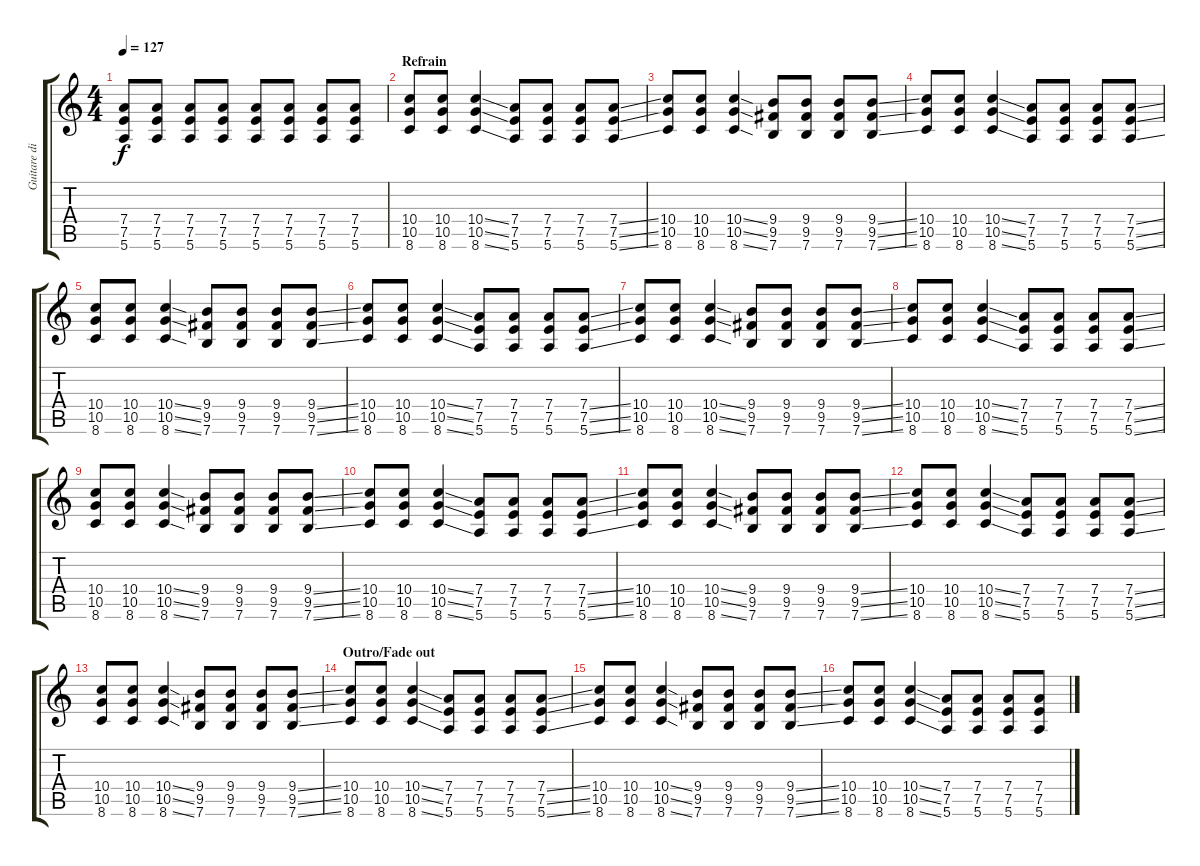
\track ("Guitare disto" "Guitare di") {instrument overdrivenguitar}
\staff {score tabs}
\tuning (E4 B3 G3 D3 A2 E2) {hide}
\ts (4 4)
\tempo 127
\clef g2
\ks c
(7.4 7.5 5.6).8{dy f} (7.4 7.5 5.6).8 (7.4 7.5 5.6).8 (7.4 7.5 5.6).8 (7.4 7.5 5.6).8 (7.4 7.5 5.6).8 (7.4 7.5 5.6).8 (7.4 7.5 5.6).8 |
\section ("" "Refrain")
(10.4 10.5 8.6).8 (10.4 10.5 8.6).8 (10.4{ss} 10.5{ss} 8.6{ss}).4 (7.4 7.5 5.6).8 (7.4 7.5 5.6).8 (7.4 7.5 5.6).8 (7.4{ss} 7.5{ss} 5.6{ss}).8 |
(10.4 10.5 8.6).8 (10.4 10.5 8.6).8 (10.4{ss} 10.5{ss} 8.6{ss}).4 (9.4 9.5 7.6).8 (9.4 9.5 7.6).8 (9.4 9.5 7.6).8 (9.4{ss} 9.5{ss} 7.6{ss}).8 |
(10.4 10.5 8.6).8 (10.4 10.5 8.6).8 (10.4{ss} 10.5{ss} 8.6{ss}).4 (7.4 7.5 5.6).8 (7.4 7.5 5.6).8 (7.4 7.5 5.6).8 (7.4{ss} 7.5{ss} 5.6{ss}).8 |
(10.4 10.5 8.6).8 (10.4 10.5 8.6).8 (10.4{ss} 10.5{ss} 8.6{ss}).4 (9.4 9.5 7.6).8 (9.4 9.5 7.6).8 (9.4 9.5 7.6).8 (9.4{ss} 9.5{ss} 7.6{ss}).8 |
(10.4 10.5 8.6).8 (10.4 10.5 8.6).8 (10.4{ss} 10.5{ss} 8.6{ss}).4 (7.4 7.5 5.6).8 (7.4 7.5 5.6).8 (7.4 7.5 5.6).8 (7.4{ss} 7.5{ss} 5.6{ss}).8 |
(10.4 10.5 8.6).8 (10.4 10.5 8.6).8 (10.4{ss} 10.5{ss} 8.6{ss}).4 (9.4 9.5 7.6).8 (9.4 9.5 7.6).8 (9.4 9.5 7.6).8 (9.4{ss} 9.5{ss} 7.6{ss}).8 |
(10.4 10.5 8.6).8 (10.4 10.5 8.6).8 (10.4{ss} 10.5{ss} 8.6{ss}).4 (7.4 7.5 5.6).8 (7.4 7.5 5.6).8 (7.4 7.5 5.6).8 (7.4{ss} 7.5{ss} 5.6{ss}).8 |
(10.4 10.5 8.6).8 (10.4 10.5 8.6).8 (10.4{ss} 10.5{ss} 8.6{ss}).4 (9.4 9.5 7.6).8 (9.4 9.5 7.6).8 (9.4 9.5 7.6).8 (9.4{ss} 9.5{ss} 7.6{ss}).8 |
(10.4 10.5 8.6).8 (10.4 10.5 8.6).8 (10.4{ss} 10.5{ss} 8.6{ss}).4 (7.4 7.5 5.6).8 (7.4 7.5 5.6).8 (7.4 7.5 5.6).8 (7.4{ss} 7.5{ss} 5.6{ss}).8 |
(10.4 10.5 8.6).8 (10.4 10.5 8.6).8 (10.4{ss} 10.5{ss} 8.6{ss}).4 (9.4 9.5 7.6).8 (9.4 9.5 7.6).8 (9.4 9.5 7.6).8 (9.4{ss} 9.5{ss} 7.6{ss}).8 |
(10.4 10.5 8.6).8 (10.4 10.5 8.6).8 (10.4{ss} 10.5{ss} 8.6{ss}).4 (7.4 7.5 5.6).8 (7.4 7.5 5.6).8 (7.4 7.5 5.6).8 (7.4{ss} 7.5{ss} 5.6{ss}).8 |
(10.4 10.5 8.6).8 (10.4 10.5 8.6).8 (10.4{ss} 10.5{ss} 8.6{ss}).4 (9.4 9.5 7.6).8 (9.4 9.5 7.6).8 (9.4 9.5 7.6).8 (9.4{ss} 9.5{ss} 7.6{ss}).8 |
\section ("" "Outro/Fade out")
(10.4 10.5 8.6).8{volume 10} (10.4 10.5 8.6).8 (10.4{ss} 10.5{ss} 8.6{ss}).4 (7.4 7.5 5.6).8 (7.4 7.5 5.6).8 (7.4 7.5 5.6).8 (7.4{ss} 7.5{ss} 5.6{ss}).8 |
(10.4 10.5 8.6).8 (10.4 10.5 8.6).8 (10.4{ss} 10.5{ss} 8.6{ss}).4 (9.4 9.5 7.6).8 (9.4 9.5 7.6).8 (9.4 9.5 7.6).8 (9.4{ss} 9.5{ss} 7.6{ss}).8 |
(10.4 10.5 8.6).8 (10.4 10.5 8.6).8 (10.4{ss} 10.5{ss} 8.6{ss}).4 (7.4 7.5 5.6).8 (7.4 7.5 5.6).8 (7.4 7.5 5.6).8 (7.4{ss} 7.5{ss} 5.6{ss}).8
